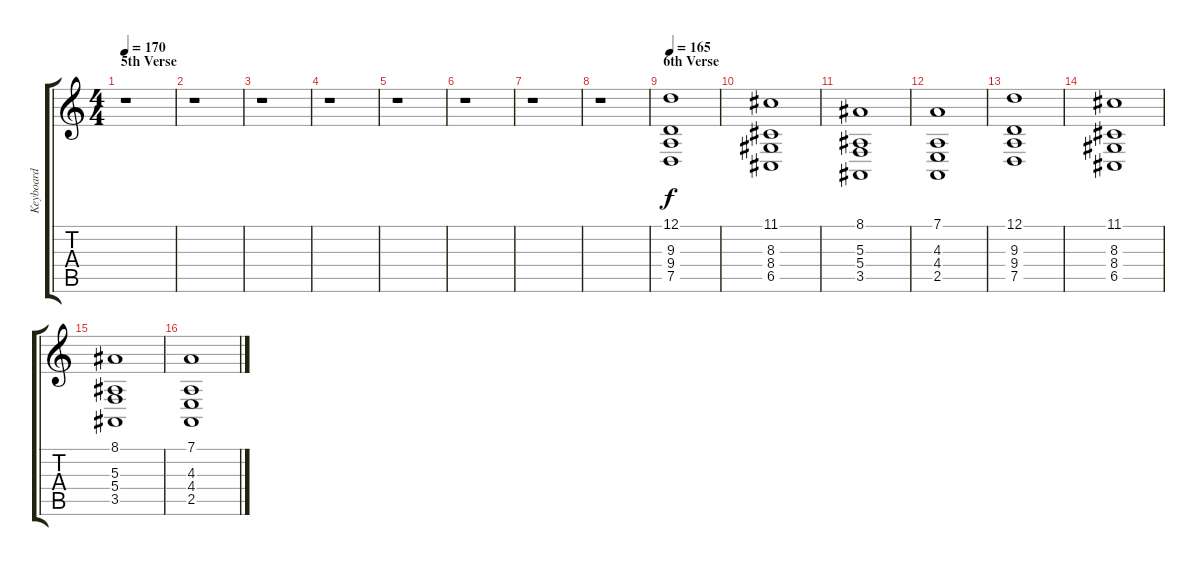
\track ("Keyboard" "Keyboard") {instrument stringensemble2}
\staff {score tabs}
\tuning (D4 A3 F3 C3 G2 D2) {hide}
\ts (4 4)
\section ("" "5th Verse")
\tempo 170
\clef g2
\ks c
r.1{dy f} |
r.1 |
r.1 |
r.1 |
r.1 |
r.1 |
r.1 |
r.1 |
\section ("" "6th Verse")
\tempo 165
(12.1 9.3 9.4 7.5).1{volume 12 instrument stringensemble2} |
(11.1 8.3 8.4 6.5).1 |
(8.1 5.3 5.4 3.5).1 |
(7.1 4.3 4.4 2.5).1 |
(12.1 9.3 9.4 7.5).1 |
(11.1 8.3 8.4 6.5).1 |
(8.1 5.3 5.4 3.5).1 |
(7.1 4.3 4.4 2.5).1
